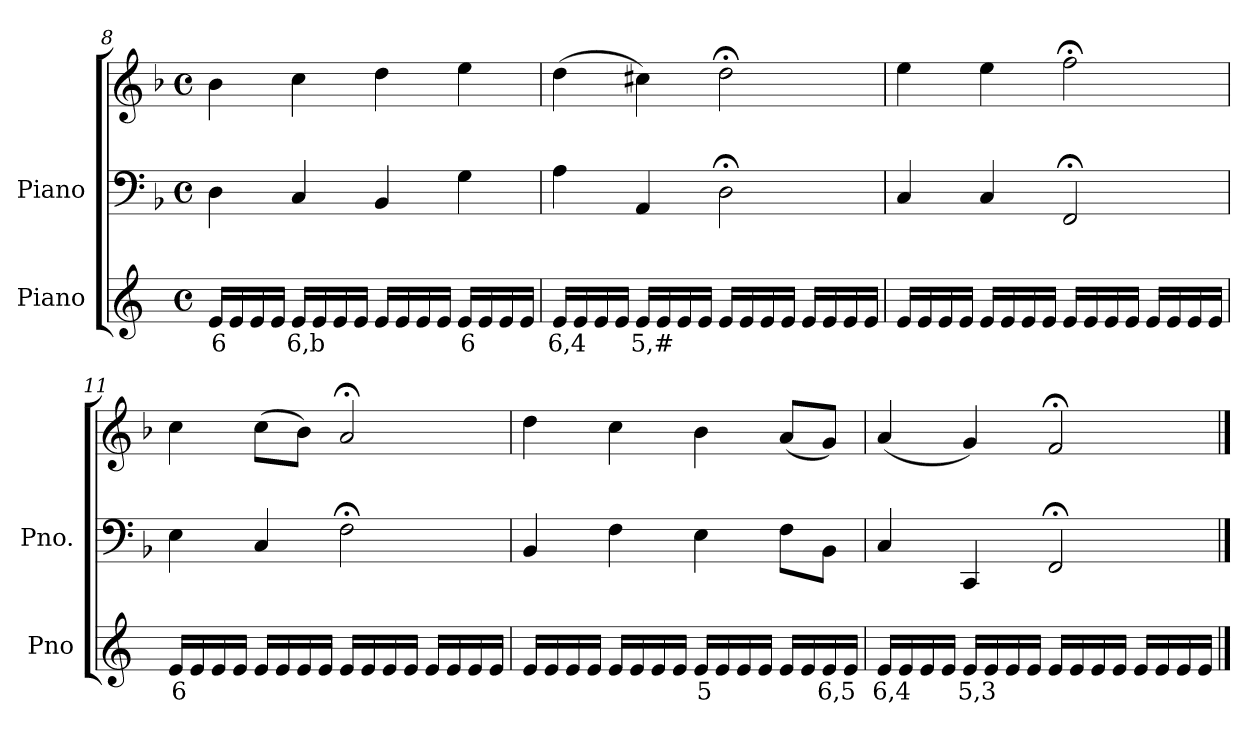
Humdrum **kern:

**kern	**text	**kern	**kern
*part2	*part2	*part1	*part1
*staff3	*staff3	*staff2	*staff1
*I"Piano	*	*I"Piano	*
*I'Pno	*	*I'Pno.	*
*clefG2	*	*clefF4	*clefG2
*k[]	*	*k[b-]	*k[b-]
*M4/4	*	*M4/4	*M4/4
*met(c)	*	*met(c)	*met(c)
=8	=8	=8	=8
!	!LO:LY:b	!	!
16e/LL	6	4D\	4b-\
16e/	.	.	.
16e/	.	.	.
16e/JJ	.	.	.
!	!LO:LY:b	!	!
16e/LL	6,b	4C/	4cc\
16e/	.	.	.
16e/	.	.	.
16e/JJ	.	.	.
16e/LL	.	4BB-/	4dd\
16e/	.	.	.
16e/	.	.	.
16e/JJ	.	.	.
!	!LO:LY:b	!	!
16e/LL	6	4G\	4ee\
16e/	.	.	.
16e/	.	.	.
16e/JJ	.	.	.
=9	=9	=9	=9
!	!LO:LY:b	!	!
16e/LL	6,4	4A\	(>4dd\
16e/	.	.	.
16e/	.	.	.
16e/JJ	.	.	.
!	!LO:LY:b	!	!
16e/LL	5,#	4AA/	4cc#X\)
16e/	.	.	.
16e/	.	.	.
16e/JJ	.	.	.
16e/LL	.	2D;<\	2dd;<\
16e/	.	.	.
16e/	.	.	.
16e/JJ	.	.	.
16e/LL	.	.	.
16e/	.	.	.
16e/	.	.	.
16e/JJ	.	.	.
=10	=10	=10	=10
16e/LL	.	4C/	4ee\
16e/	.	.	.
16e/	.	.	.
16e/JJ	.	.	.
16e/LL	.	4C/	4ee\
16e/	.	.	.
16e/	.	.	.
16e/JJ	.	.	.
16e/LL	.	2FF;</	2ff;<\
16e/	.	.	.
16e/	.	.	.
16e/JJ	.	.	.
16e/LL	.	.	.
16e/	.	.	.
16e/	.	.	.
16e/JJ	.	.	.
=11	=11	=11	=11
!	!LO:LY:b	!	!
16e/LL	6	4E\	4cc\
16e/	.	.	.
16e/	.	.	.
16e/JJ	.	.	.
16e/LL	.	4C/	(>8cc\L
16e/	.	.	.
16e/	.	.	8b-\J)
16e/JJ	.	.	.
16e/LL	.	2F;<\	2a;</
16e/	.	.	.
16e/	.	.	.
16e/JJ	.	.	.
16e/LL	.	.	.
16e/	.	.	.
16e/	.	.	.
16e/JJ	.	.	.
=12	=12	=12	=12
16e/LL	.	4BB-/	4dd\
16e/	.	.	.
16e/	.	.	.
16e/JJ	.	.	.
16e/LL	.	4F\	4cc\
16e/	.	.	.
16e/	.	.	.
16e/JJ	.	.	.
!	!LO:LY:b	!	!
16e/LL	5	4E\	4b-\
16e/	.	.	.
16e/	.	.	.
16e/JJ	.	.	.
16e/LL	.	8F\L	(<8a/L
16e/	.	.	.
!	!LO:LY:b	!	!
16e/	6,5	8BB-\J	8g/J)
16e/JJ	.	.	.
=13	=13	=13	=13
!	!LO:LY:b	!	!
16e/LL	6,4	4C/	(<4a/
16e/	.	.	.
16e/	.	.	.
16e/JJ	.	.	.
!	!LO:LY:b	!	!
16e/LL	5,3	4CC/	4g/)
16e/	.	.	.
16e/	.	.	.
16e/JJ	.	.	.
16e/LL	.	2FF;</	2f;</
16e/	.	.	.
16e/	.	.	.
16e/JJ	.	.	.
16e/LL	.	.	.
16e/	.	.	.
16e/	.	.	.
16e/JJ	.	.	.
==	==	==	==
*-	*-	*-	*-
